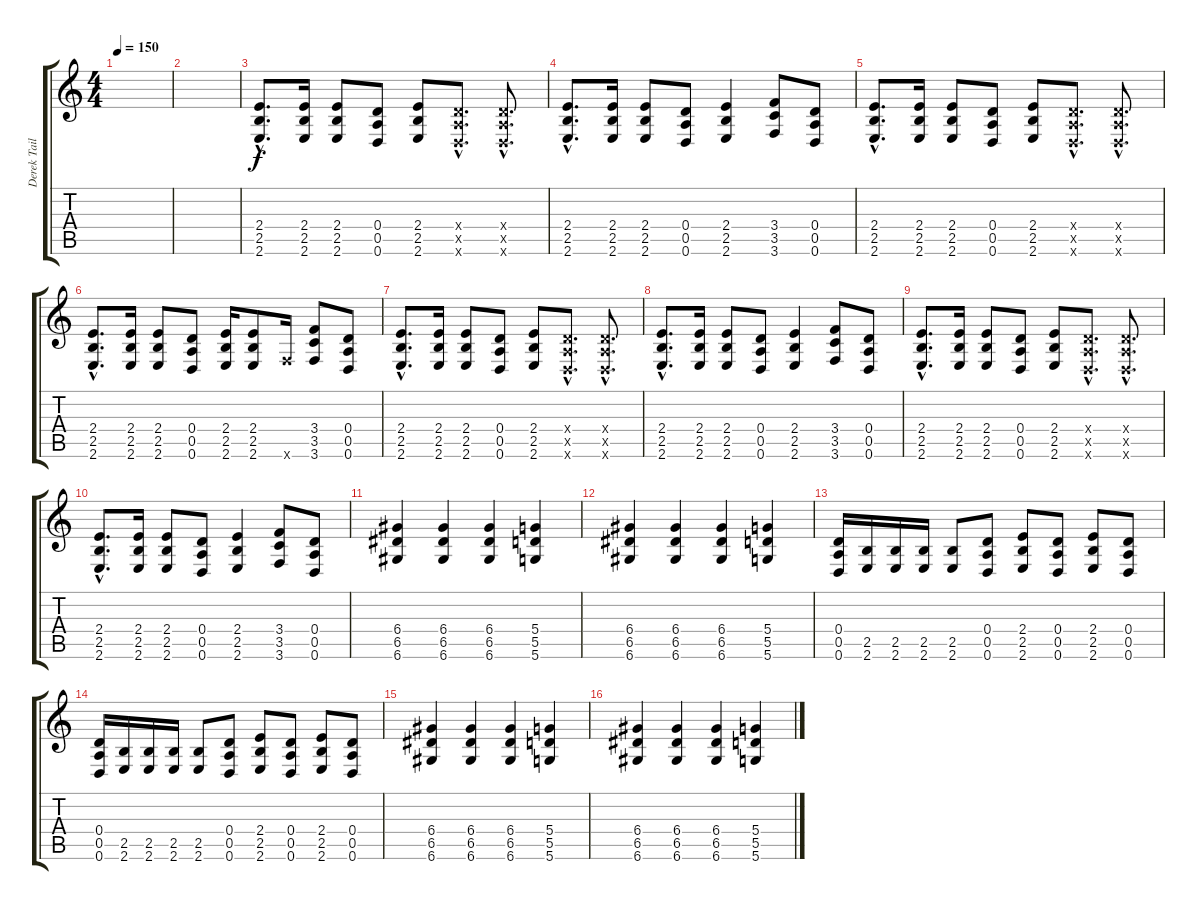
\track ("Derek Tailer-guitar" "Derek Tail") {instrument overdrivenguitar}
\staff {score tabs}
\tuning (E4 B3 G3 D3 A2 D2) {hide}
\ts (4 4)
\tempo 150
\clef g2
\ks c
|
|
(2.4{hac} 2.5{hac} 2.6{hac}).8{d} (2.4 2.5 2.6).16 (2.4 2.5 2.6).8 (0.4 0.5 0.6).8 (2.4 2.5 2.6).8 (0.4{hac x} 0.5{hac x} 0.6{hac x}).8{d} (0.4{hac x} 0.5{hac x} 0.6{hac x}).8{d} |
(2.4{hac} 2.5{hac} 2.6{hac}).8{d} (2.4 2.5 2.6).16 (2.4 2.5 2.6).8 (0.4 0.5 0.6).8 (2.4 2.5 2.6).4 (3.4 3.5 3.6).8 (0.4 0.5 0.6).8 |
(2.4{hac} 2.5{hac} 2.6{hac}).8{d} (2.4 2.5 2.6).16 (2.4 2.5 2.6).8 (0.4 0.5 0.6).8 (2.4 2.5 2.6).8 (0.4{hac x} 0.5{hac x} 0.6{hac x}).8{d} (0.4{hac x} 0.5{hac x} 0.6{hac x}).8{d} |
(2.4{hac} 2.5{hac} 2.6{hac}).8{d} (2.4 2.5 2.6).16 (2.4 2.5 2.6).8 (0.4 0.5 0.6).8 (2.4 2.5 2.6).16 (2.4 2.5 2.6).8 3.6{x}.16 (3.4 3.5 3.6).8 (0.4 0.5 0.6).8 |
(2.4{hac} 2.5{hac} 2.6{hac}).8{d} (2.4 2.5 2.6).16 (2.4 2.5 2.6).8 (0.4 0.5 0.6).8 (2.4 2.5 2.6).8 (0.4{hac x} 0.5{hac x} 0.6{hac x}).8{d} (0.4{hac x} 0.5{hac x} 0.6{hac x}).8{d} |
(2.4{hac} 2.5{hac} 2.6{hac}).8{d} (2.4 2.5 2.6).16 (2.4 2.5 2.6).8 (0.4 0.5 0.6).8 (2.4 2.5 2.6).4 (3.4 3.5 3.6).8 (0.4 0.5 0.6).8 |
(2.4{hac} 2.5{hac} 2.6{hac}).8{d} (2.4 2.5 2.6).16 (2.4 2.5 2.6).8 (0.4 0.5 0.6).8 (2.4 2.5 2.6).8 (0.4{hac x} 0.5{hac x} 0.6{hac x}).8{d} (0.4{hac x} 0.5{hac x} 0.6{hac x}).8{d} |
(2.4{hac} 2.5{hac} 2.6{hac}).8{d} (2.4 2.5 2.6).16 (2.4 2.5 2.6).8 (0.4 0.5 0.6).8 (2.4 2.5 2.6).4 (3.4 3.5 3.6).8 (0.4 0.5 0.6).8 |
(6.4 6.5 6.6).4 (6.4 6.5 6.6).4 (6.4 6.5 6.6).4 (5.4 5.5 5.6).4 |
(6.4 6.5 6.6).4 (6.4 6.5 6.6).4 (6.4 6.5 6.6).4 (5.4 5.5 5.6).4 |
(0.4 0.5 0.6).16 (2.5 2.6).16 (2.5 2.6).16 (2.5 2.6).16 (2.5 2.6).8 (0.4 0.5 0.6).8 (2.4 2.5 2.6).8 (0.4 0.5 0.6).8 (2.4 2.5 2.6).8 (0.4 0.5 0.6).8 |
(0.4 0.5 0.6).16 (2.5 2.6).16 (2.5 2.6).16 (2.5 2.6).16 (2.5 2.6).8 (0.4 0.5 0.6).8 (2.4 2.5 2.6).8 (0.4 0.5 0.6).8 (2.4 2.5 2.6).8 (0.4 0.5 0.6).8 |
(6.4 6.5 6.6).4 (6.4 6.5 6.6).4 (6.4 6.5 6.6).4 (5.4 5.5 5.6).4 |
(6.4 6.5 6.6).4 (6.4 6.5 6.6).4 (6.4 6.5 6.6).4 (5.4 5.5 5.6).4
